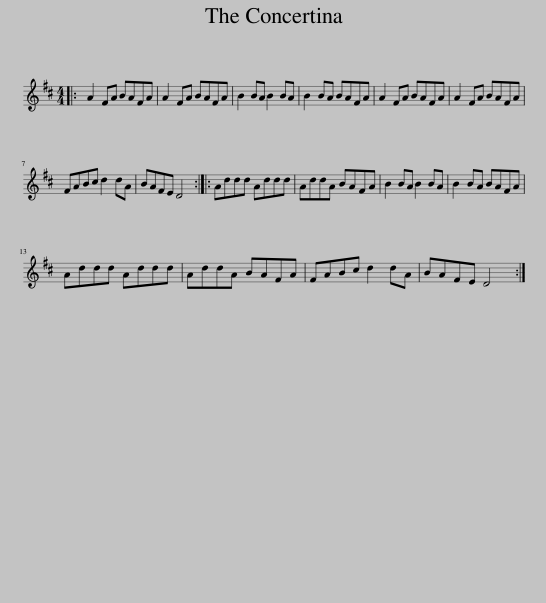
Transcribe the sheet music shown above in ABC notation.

X:1
L:1/8
M:4/4
I:linebreak $
K:D
V:1 treble
V:1
|: A2 FA BAFA | A2 FA BAFA | B2 BA B2 BA | B2 BA BAFA | A2 FA BAFA | %5
 A2 FA BAFA |$ FABc d2 dA | BAFE D4 :: Addd Addd | AddA BAFA | %10
 B2 BA B2 BA | B2 BA BAFA |$ Addd Addd | AddA BAFA | FABc d2 dA | %15
 BAFE D4 :| %16
